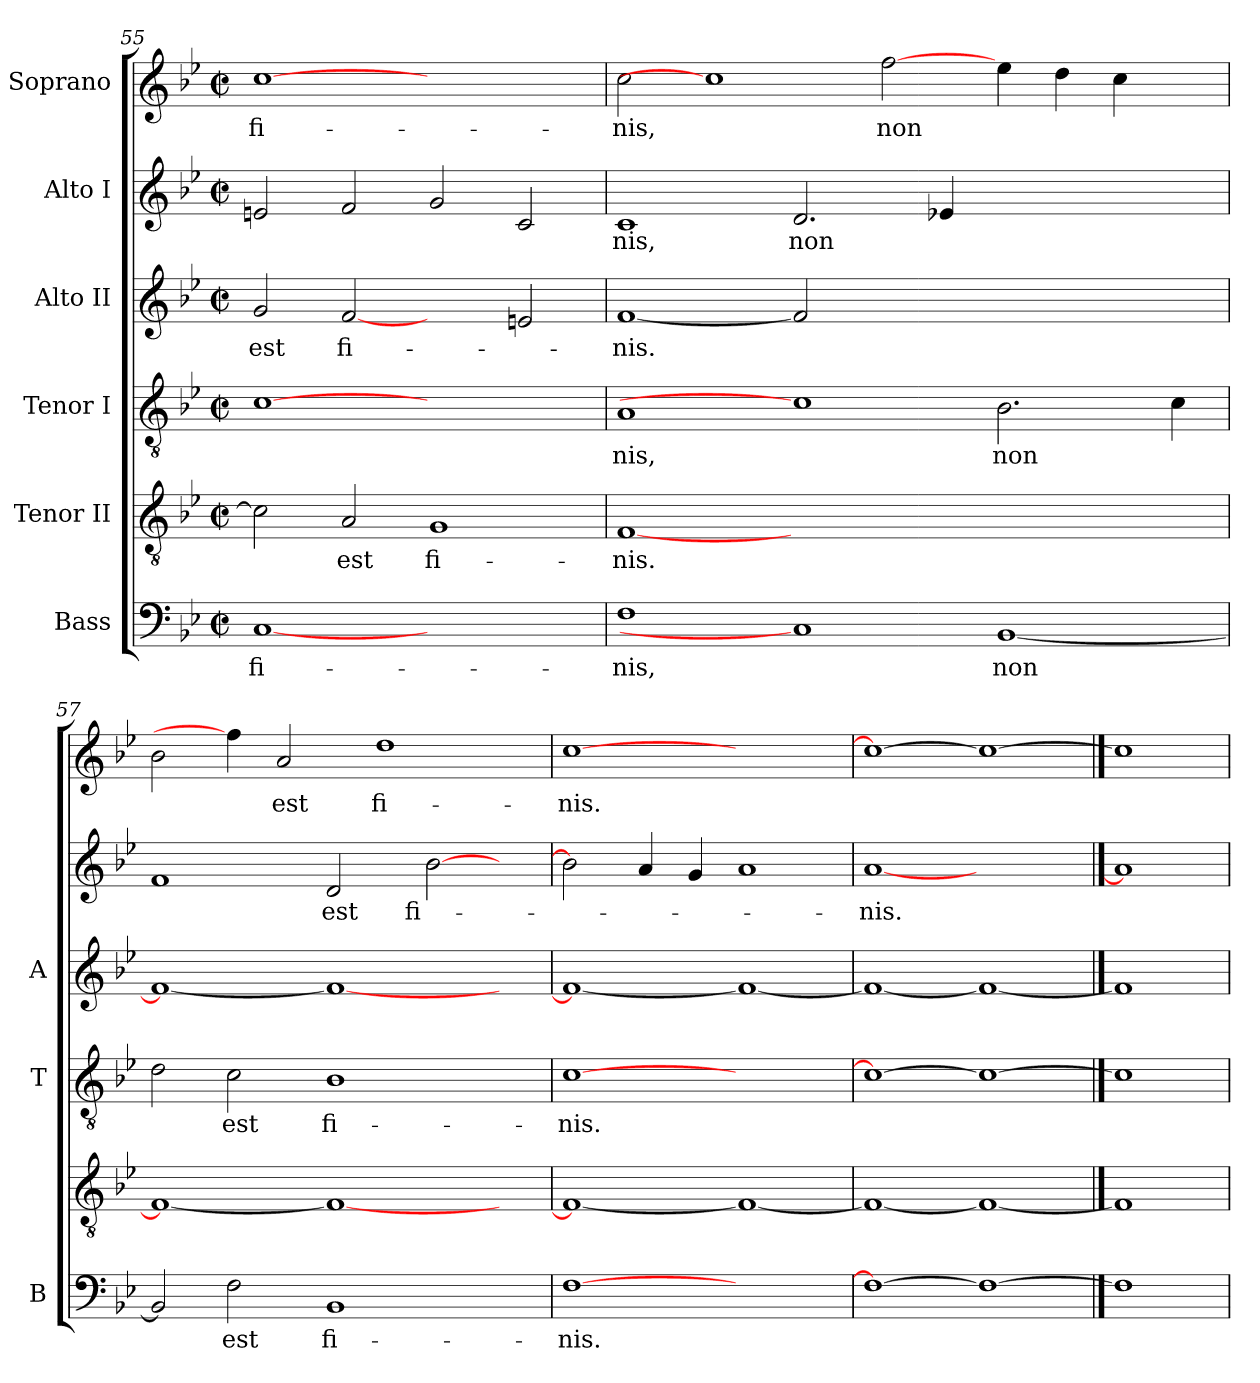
**kern	**text	**kern	**text	**kern	**text	**kern	**text	**kern	**text	**kern	**text
*part6	*part6	*part5	*part5	*part4	*part4	*part3	*part3	*part2	*part2	*part1	*part1
*staff6	*staff6	*staff5	*staff5	*staff4	*staff4	*staff3	*staff3	*staff2	*staff2	*staff1	*staff1
*I"Bass	*	*I"Tenor II	*	*I"Tenor I	*	*I"Alto II	*	*I"Alto I	*	*I"Soprano	*
*I'B	*	*	*	*I'T	*	*I'A	*	*	*	*	*
*clefF4	*	*clefGv2	*	*clefGv2	*	*clefG2	*	*clefG2	*	*clefG2	*
*k[b-e-]	*	*k[b-e-]	*	*k[b-e-]	*	*k[b-e-]	*	*k[b-e-]	*	*k[b-e-]	*
*B-:	*	*B-:	*	*B-:	*	*B-:	*	*B-:	*	*B-:	*
*M2/2	*	*M2/2	*	*M2/2	*	*M2/2	*	*M2/2	*	*M2/2	*
*met(c|)	*	*met(c|)	*	*met(c|)	*	*met(c|)	*	*met(c|)	*	*met(c|)	*
=55	=55	=55	=55	=55	=55	=55	=55	=55	=55	=55	=55
!	!LO:LY:b	!	!	!	!	!	!LO:LY:b	!	!	!	!LO:LY:b
[1C	fi-	2c\]	.	[1c	.	2g/	est	2en/	.	[1cc	fi-
!	!	!	!LO:LY:b	!	!	!	!LO:LY:b	!	!	!	!
.	.	2A/	est	.	.	[2f	fi-	2f/	.	.	.
!	!	!	!LO:LY:b	!	!	!	!	!	!	!	!
1ryy	.	1G	fi-	1ryy	.	2ryy	.	2g/	.	1ryy	.
.	.	.	.	.	.	2en/	.	2c/	.	.	.
=56	=56	=56	=56	=56	=56	=56	=56	=56	=56	=56	=56
!	!LO:LY:b	!	!LO:LY:b	!	!LO:LY:b	!	!LO:LY:b	!	!LO:LY:b	!	!LO:LY:b
1F	-nis,	[<1F	-nis.	1A	-nis,	[<1f	-nis.	1c	-nis,	2cc\	-nis,
.	.	.	.	.	.	.	.	.	.	1cc]	.
!	!	!	!	!	!	!	!	!	!LO:LY:b	!	!
1C]	.	0ryy	.	1c]	.	2f]	.	2.d/	non	.	.
!	!	!	!	!	!	!	!	!	!	!	!LO:LY:b
.	.	.	.	.	.	1.ryy	.	.	.	[2ff\	non
.	.	.	.	.	.	.	.	4e-X/	.	.	.
!	!LO:LY:b	!	!	!	!LO:LY:b	!	!	!	!	!	!
[<1BB-	non	.	.	2.B-\	non	.	.	1ryy	.	4ee-\	.
.	.	.	.	.	.	.	.	.	.	4dd\	.
.	.	.	.	.	.	.	.	.	.	4cc\	.
.	.	.	.	4c\	.	.	.	.	.	4ryy	.
=57	=57	=57	=57	=57	=57	=57	=57	=57	=57	=57	=57
2BB-/]	.	1F_	.	2d\	.	1f_	.	1f	.	2b-\	.
!	!LO:LY:b	!	!	!	!LO:LY:b	!	!	!	!	!	!
2F\	est	.	.	2c\	est	.	.	.	.	4ff\]	.
!	!	!	!	!	!	!	!	!	!	!	!LO:LY:b
.	.	.	.	.	.	.	.	.	.	2a/	est
!	!LO:LY:b	!	!	!	!LO:LY:b	!	!	!	!LO:LY:b	!	!
1BB-	fi-	1F_	.	1B-	fi-	1f_	.	2d/	est	.	.
!	!	!	!	!	!	!	!	!	!	!	!LO:LY:b
.	.	.	.	.	.	.	.	.	.	1dd	fi-
!	!	!	!	!	!	!	!	!	!LO:LY:b	!	!
.	.	.	.	.	.	.	.	[>2b-\	fi-	.	.
4ryy	.	4ryy	.	4ryy	.	4ryy	.	4ryy	.	.	.
=58	=58	=58	=58	=58	=58	=58	=58	=58	=58	=58	=58
!	!LO:LY:b	!	!	!	!LO:LY:b	!	!	!	!	!	!LO:LY:b
[>1F	-nis.	1F_	.	[>1c	-nis.	1f_	.	2b-\]	.	[>1cc	-nis.
.	.	.	.	.	.	.	.	4a/	.	.	.
.	.	.	.	.	.	.	.	4g/	.	.	.
1ryy	.	1F_	.	1ryy	.	1f_	.	1a	.	1ryy	.
=59	=59	=59	=59	=59	=59	=59	=59	=59	=59	=59	=59
!	!	!	!	!	!	!	!	!	!LO:LY:b	!	!
1F_	.	1F_	.	1c_	.	1f_	.	[1a	-nis.	1cc_	.
1F_	.	1F_	.	1c_	.	1f_	.	1ryy	.	1cc_	.
==60	==60	==60	==60	==60	==60	==60	==60	==60	==60	==60	==60
1F]	.	1F]	.	1c]	.	1f]	.	1a]	.	1cc]	.
=	=	=	=	=	=	=	=	=	=	=	=
*-	*-	*-	*-	*-	*-	*-	*-	*-	*-	*-	*-
